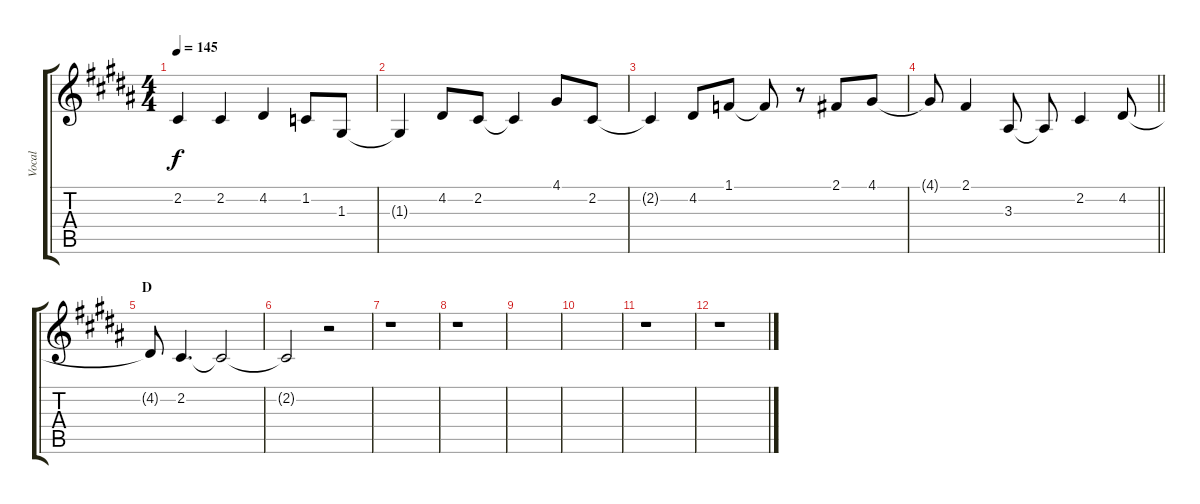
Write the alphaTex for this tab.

\track ("Vocal" "Vocal") {instrument tenorsax}
\staff {score tabs}
\tuning (E4 B3 G3 D3 A2 E2) {hide}
\ts (4 4)
\tempo 145
\clef g2
\ks b
2.2.4{dy f} 2.2.4 4.2.4 1.2.8 1.3.8 |
1.3{t}.4 4.2.8 2.2.8 2.2{t}.4 4.1.8 2.2.8 |
2.2{t}.4 4.2.8 1.1.8 1.1{t}.8 r.8 2.1.8 4.1.8 |
\barLineRight lightlight
4.1{t}.8 2.1.4 3.3.8 3.3{t}.8 2.2.4 4.2.8 |
\section ("" "D")
4.2{t}.8 2.2.4{d} 2.2{t}.2 |
2.2{t}.2 r.2 |
r.1 |
r.1 |
|
|
r.1 |
r.1
